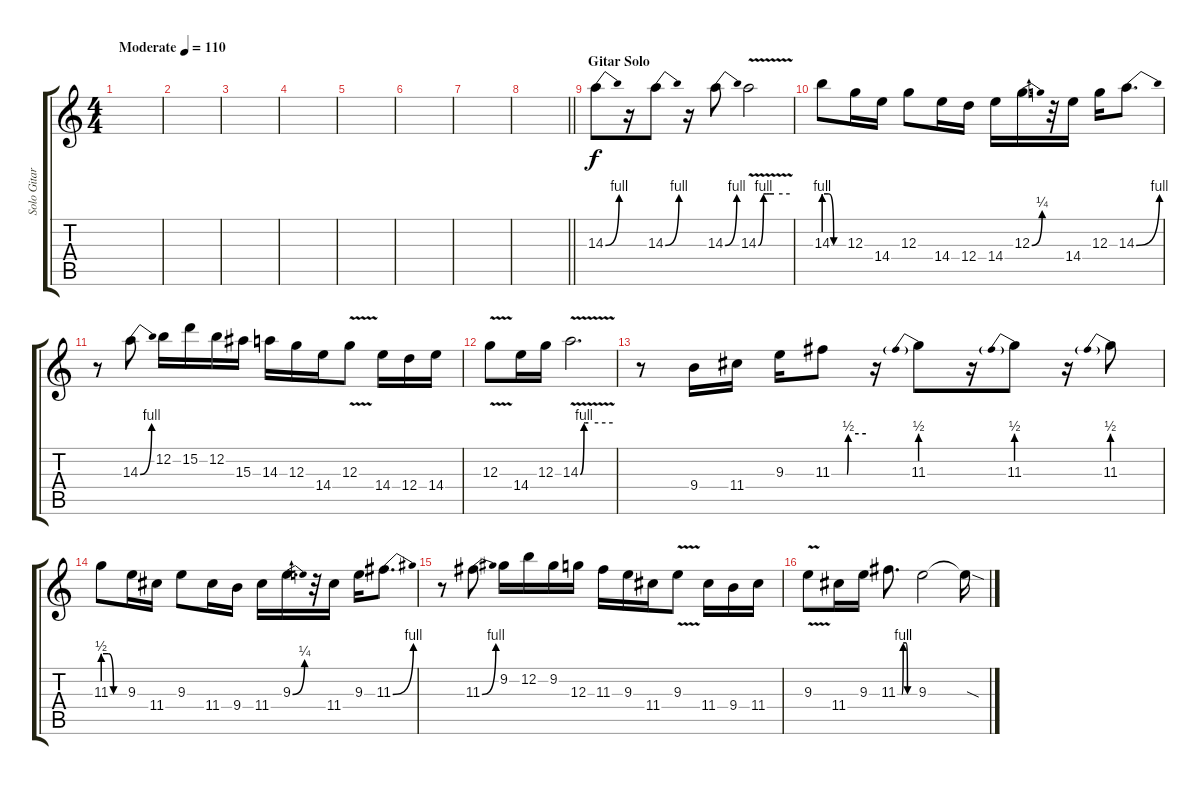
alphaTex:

\track ("Solo Gitar" "Solo Gitar") {instrument overdrivenguitar}
\staff {score tabs}
\tuning (E4 B3 G3 D3 A2 E2) {hide}
\ts (4 4)
\tempo (110 "Moderate")
\clef g2
\ks c
|
|
|
|
|
|
|
\barLineRight lightlight
|
\section ("" "Gitar Solo")
14.3{be (bend 0 0 60 4)}.8 r.16 14.3{be (bend 0 0 60 4)}.8 r.16 14.3{be (bend 0 0 60 4)}.8 14.3{be (custom 0 0 10 4 15 4 22 4 30 4 60 4) v}.2 |
14.3{be (custom 0 4 15 4 30 0 60 0)}.8 12.3.16 14.4.16 12.3.8 14.4.16 12.4.16 14.4.16 12.3{be (bend 0 0 60 1)}.16{d} r.32 14.4.16 12.3.16 14.3{be (bend 0 0 60 4)}.8{d} |
r.8 14.3{be (bend 0 0 60 4)}.8 12.2.16 15.2.16 12.2.16 15.3.16 14.3.16 12.3.16 14.4.16 12.3{v}.8 14.4.16 12.4.16 14.4.16 |
12.3{v}.8 14.4.16 12.3.16 14.3{be (custom 0 0 7 4 10 4 15 4 60 4) v}.2{d} |
r.8 9.4.16 11.4.16 9.3.16 11.3{be (custom 0 0 27 0 29 2 60 2)}.8 r.16 11.3{be (prebend 0 2 60 2)}.8 r.16 11.3{be (prebend 0 2 60 2)}.8 r.16 11.3{be (prebend 0 2 60 2)}.8 |
11.3{be (custom 0 2 15 2 30 0 60 0)}.8 9.3.16 11.4.16 9.3.8 11.4.16 9.4.16 11.4.16 9.3{be (bend 0 0 60 1)}.16{d} r.32 11.4.16 9.3.16 11.3{be (bend 0 0 60 4)}.8{d} |
r.8 11.3{be (bend 0 0 60 4)}.8 9.2.16 12.2.16 9.2.16 12.3.16 11.3.16 9.3.16 11.4.16 9.3{v}.8 11.4.16 9.4.16 11.4.16 |
9.3{v}.8 11.4.16 9.3.16 11.3{be (custom 0 0 15 0 20 4 30 4 35 0 60 0)}.8{d} 9.3.2 9.3{sod t}.16
